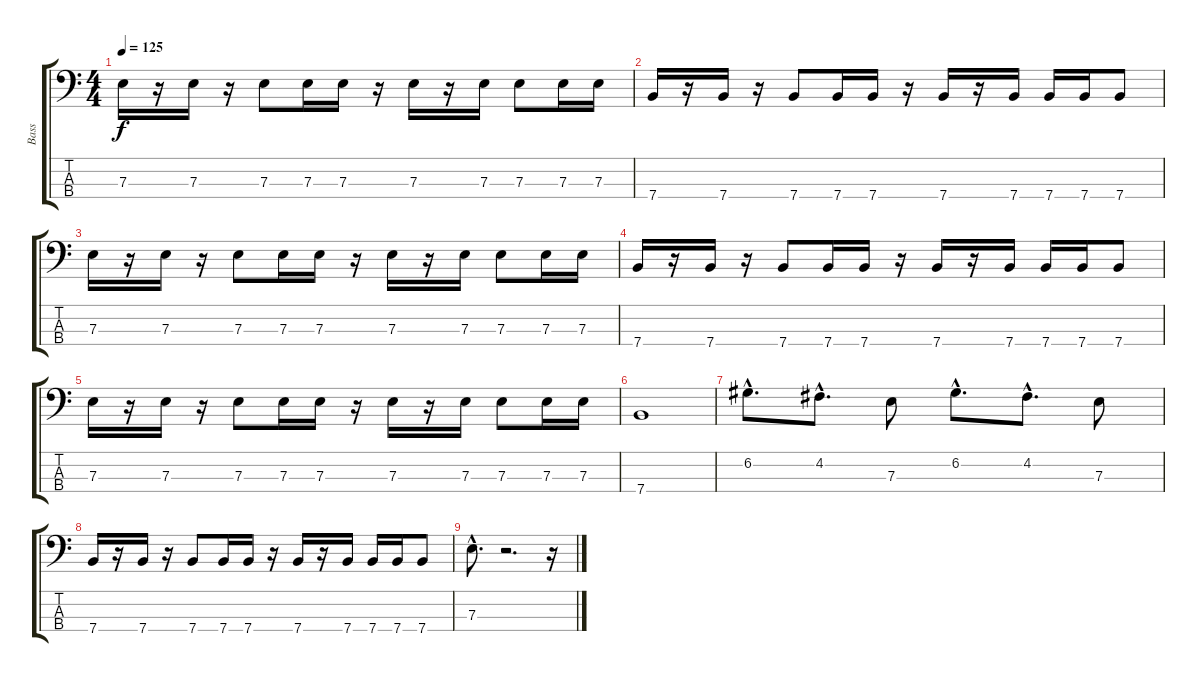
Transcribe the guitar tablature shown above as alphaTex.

\track ("Bass" "Bass") {instrument electricbasspick}
\staff {score tabs}
\tuning (G2 D2 A1 E1) {hide}
\ts (4 4)
\tempo 125
\clef f4
\ks c
7.3.16{dy f} r.16 7.3.16 r.16 7.3.8 7.3.16 7.3.16 r.16 7.3.16 r.16 7.3.16 7.3.8 7.3.16 7.3.16 |
7.4.16 r.16 7.4.16 r.16 7.4.8 7.4.16 7.4.16 r.16 7.4.16 r.16 7.4.16 7.4.16 7.4.16 7.4.8 |
7.3.16 r.16 7.3.16 r.16 7.3.8 7.3.16 7.3.16 r.16 7.3.16 r.16 7.3.16 7.3.8 7.3.16 7.3.16 |
7.4.16 r.16 7.4.16 r.16 7.4.8 7.4.16 7.4.16 r.16 7.4.16 r.16 7.4.16 7.4.16 7.4.16 7.4.8 |
7.3.16 r.16 7.3.16 r.16 7.3.8 7.3.16 7.3.16 r.16 7.3.16 r.16 7.3.16 7.3.8 7.3.16 7.3.16 |
7.4.1 |
6.2{hac}.8{d} 4.2{hac}.8{d} 7.3.8 6.2{hac}.8{d} 4.2{hac}.8{d} 7.3.8 |
7.4.16 r.16 7.4.16 r.16 7.4.8 7.4.16 7.4.16 r.16 7.4.16 r.16 7.4.16 7.4.16 7.4.16 7.4.8 |
7.3{hac}.8{d} r.2{d} r.16
